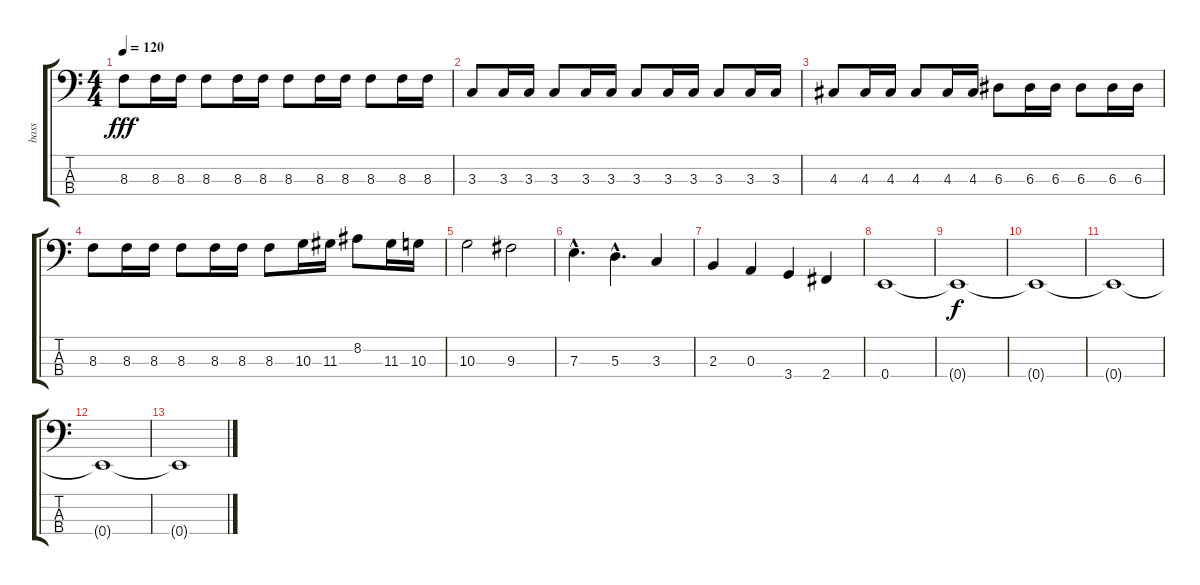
\track ("bass" "bass") {instrument electricbassfinger}
\staff {score tabs}
\tuning (G2 D2 A1 E1) {hide}
\ts (4 4)
\tempo 120
\clef f4
\ks c
8.3.8{dy fff} 8.3.16 8.3.16 8.3.8 8.3.16 8.3.16 8.3.8 8.3.16 8.3.16 8.3.8 8.3.16 8.3.16 |
3.3.8 3.3.16 3.3.16 3.3.8 3.3.16 3.3.16 3.3.8 3.3.16 3.3.16 3.3.8 3.3.16 3.3.16 |
4.3.8 4.3.16 4.3.16 4.3.8 4.3.16 4.3.16 6.3.8 6.3.16 6.3.16 6.3.8 6.3.16 6.3.16 |
8.3.8 8.3.16 8.3.16 8.3.8 8.3.16 8.3.16 8.3.8 10.3.16 11.3.16 8.2.8 11.3.16 10.3.16 |
10.3.2 9.3.2 |
7.3{hac}.4{d} 5.3{hac}.4{d} 3.3.4 |
2.3.4 0.3.4 3.4.4 2.4.4 |
0.4.1 |
0.4{t}.1{dy f} |
0.4{t}.1 |
0.4{t}.1 |
0.4{t}.1 |
0.4{t}.1
